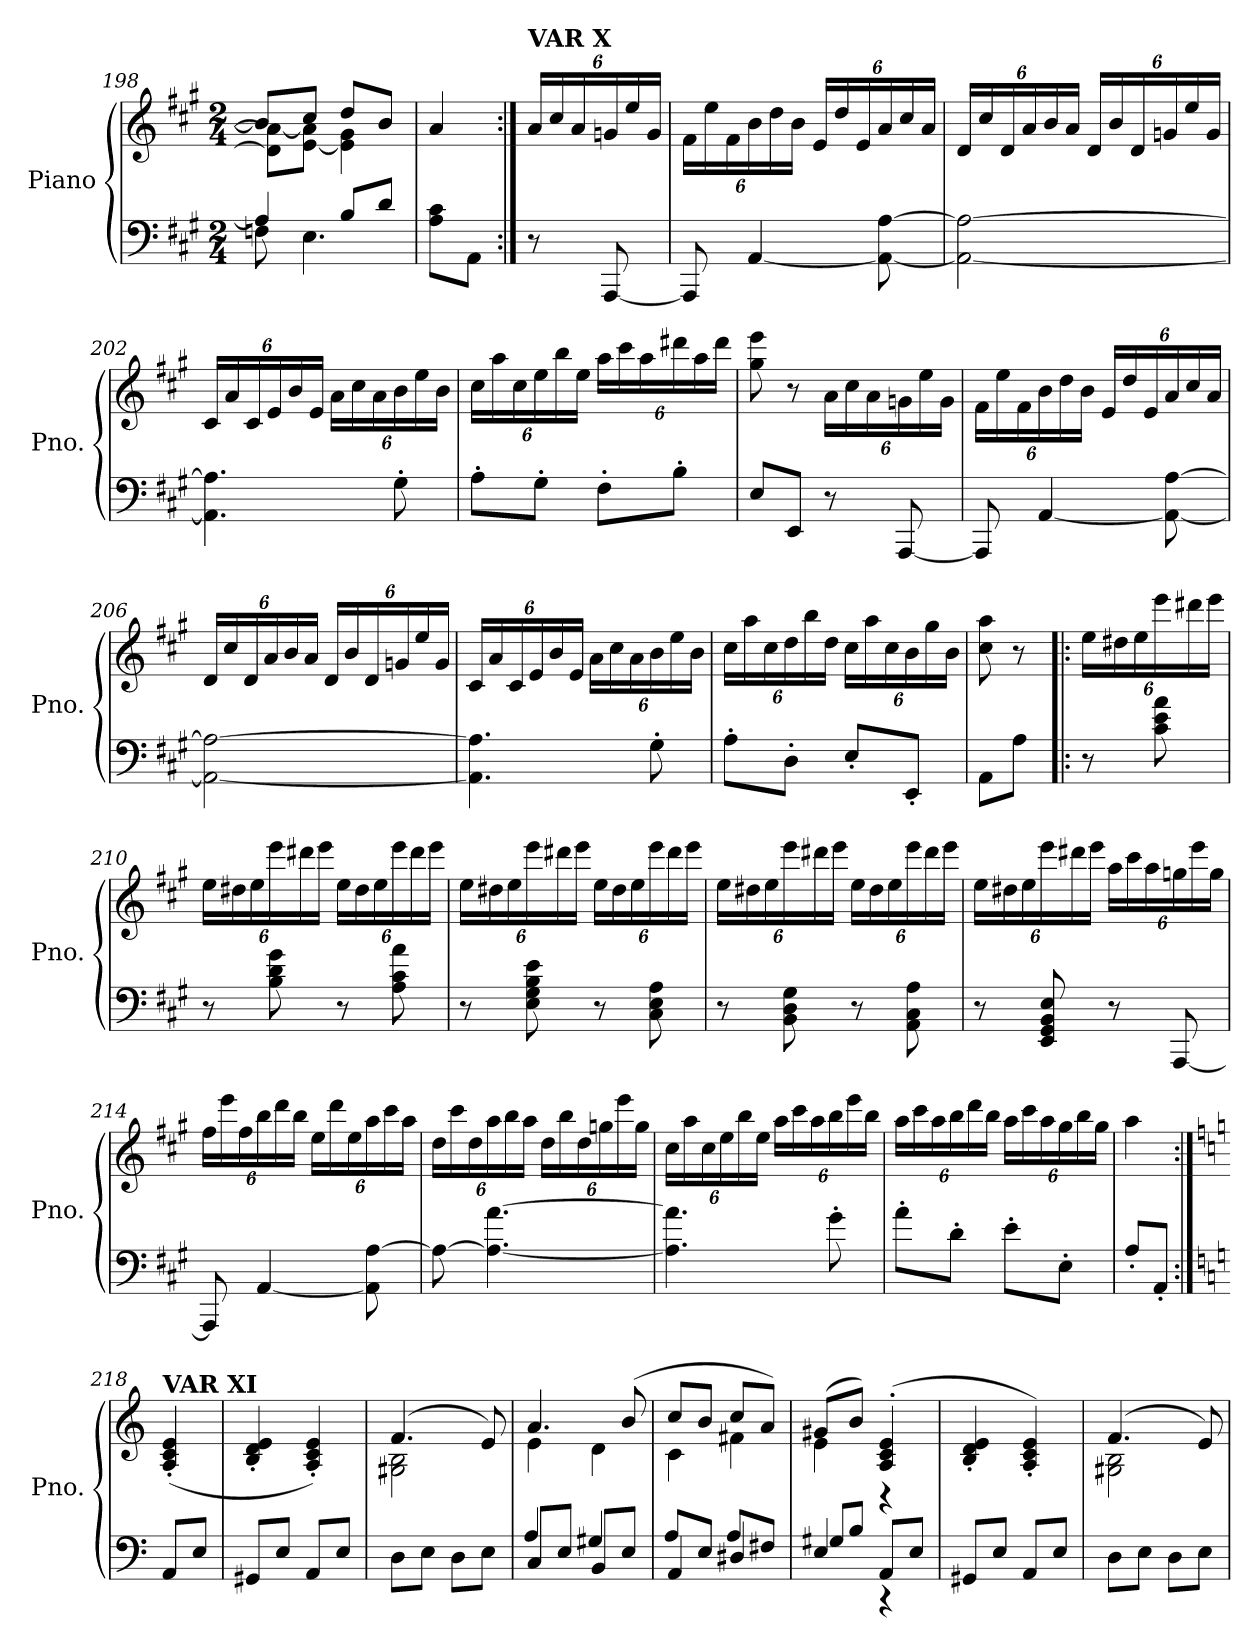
**kern	**kern
*part1	*part1
*staff2	*staff1
*I"Piano	*
*I'Pno.	*
!!LO:PB:g=z
*clefF4	*clefG2
*k[f#c#g#]	*k[f#c#g#]
*M2/4	*M2/4
=198	=198
*^	*^
4A/]	8Fn\	8b/L]	8d\] 8a\_L
.	4.E\	8cc#/J	[8e\ 8a\]J
8B/L	.	8dd/L	4e\] 4g#\
8d/J	.	8b/J	.
*v	*v	*	*
*	*v	*v
=199	=199
8A\ 8c#\L	4a/
8AA\J	.
=199X20:|!	=199X20:|!
!	!LO:TX:a:B:t=VAR X
8r	24a/LL
.	24cc#/
.	24a/
*	*Xbrackettup
[8AAA/	24gn/
.	24ee/
.	24g/JJ
=200	=200
8AAA/]	24f#\LL
.	24ee\
.	24f#\
[4AA/	24b\
.	24dd\
.	24b\JJ
.	24e/LL
.	24dd/
.	24e/
8AA\_ [8A\	24a/
.	24cc#/
.	24a/JJ
=201	=201
2AA\_ 2A\_	24d/LL
.	24cc#/
.	24d/
.	24a/
.	24b/
.	24a/JJ
.	24d/LL
.	24b/
.	24d/
.	24gn/
.	24ee/
.	24g/JJ
!!LO:LB:g=z
=202	=202
4.AA\] 4.A\]	24c#/LL
.	24a/
.	24c#/
.	24e/
.	24b/
.	24e/JJ
.	24a\LL
.	24cc#\
.	24a\
8G#'\	24b\
.	24ee\
.	24b\JJ
=203	=203
8A'\L	24cc#\LL
.	24aa\
.	24cc#\
8G#'\J	24ee\
.	24bb\
.	24ee\JJ
8F#'\L	24aa\LL
.	24ccc#\
.	24aa\
8B'\J	24ddd#X\
.	24aa\
.	24ddd#\JJ
=204	=204
8E/L	8gg#\ 8eee\
8EE/J	8r
8r	24a\LL
.	24cc#\
.	24a\
[8AAA/	24gn\
.	24ee\
.	24g\JJ
=205	=205
8AAA/]	24f#\LL
.	24ee\
.	24f#\
[4AA/	24b\
.	24dd\
.	24b\JJ
.	24e/LL
.	24dd/
.	24e/
8AA\_ [8A\	24a/
.	24cc#/
.	24a/JJ
!!LO:LB:g=z
=206	=206
2AA\_ 2A\_	24d/LL
.	24cc#/
.	24d/
.	24a/
.	24b/
.	24a/JJ
.	24d/LL
.	24b/
.	24d/
.	24gn/
.	24ee/
.	24g/JJ
=207	=207
4.AA\] 4.A\]	24c#/LL
.	24a/
.	24c#/
.	24e/
.	24b/
.	24e/JJ
.	24a\LL
.	24cc#\
.	24a\
8G#'\	24b\
.	24ee\
.	24b\JJ
=208	=208
8A'\L	24cc#\LL
.	24aa\
.	24cc#\
8D'\J	24dd\
.	24bb\
.	24dd\JJ
8E'/L	24cc#\LL
.	24aa\
.	24cc#\
8EE'/J	24b\
.	24gg#\
.	24b\JJ
=209	=209
8AA\L	8cc#\ 8aa\
8A\J	8r
=209X21!|:	=209X21!|:
8r	24ee\LL
.	24dd#X\
.	24ee\
8c#\ 8e\ 8a\	24eee\
.	24ddd#X\
.	24eee\JJ
!!LO:LB:g=z
=210	=210
8r	24ee\LL
.	24dd#X\
.	24ee\
8B\ 8d\ 8g#\	24eee\
.	24ddd#X\
.	24eee\JJ
8r	24ee\LL
.	24dd#\
.	24ee\
8A\ 8c#\ 8a\	24eee\
.	24ddd#\
.	24eee\JJ
=211	=211
8r	24ee\LL
.	24dd#X\
.	24ee\
8E\ 8G#\ 8B\ 8e\	24eee\
.	24ddd#X\
.	24eee\JJ
8r	24ee\LL
.	24dd#\
.	24ee\
8C#\ 8E\ 8A\	24eee\
.	24ddd#\
.	24eee\JJ
=212	=212
8r	24ee\LL
.	24dd#X\
.	24ee\
8BB\ 8D\ 8G#\	24eee\
.	24ddd#X\
.	24eee\JJ
8r	24ee\LL
.	24dd#\
.	24ee\
8AA\ 8C#\ 8A\	24eee\
.	24ddd#\
.	24eee\JJ
!!LO:LB:g=z
=213	=213
8r	24ee\LL
.	24dd#X\
.	24ee\
8EE/ 8GG#/ 8BB/ 8E/	24eee\
.	24ddd#X\
.	24eee\JJ
8r	24aa\LL
.	24ccc#\
.	24aa\
[8AAA/	24ggn\
.	24eee\
.	24gg\JJ
=214	=214
8AAA/]	24ff#\LL
.	24eee\
.	24ff#\
[4AA/	24bb\
.	24ddd\
.	24bb\JJ
.	24ee\LL
.	24ddd\
.	24ee\
8AA\] [8A\	24aa\
.	24ccc#\
.	24aa\JJ
=215	=215
8A\_	24dd\LL
.	24ccc#\
.	24dd\
4.A\_ [4.a\	24aa\
.	24bb\
.	24aa\JJ
.	24dd\LL
.	24bb\
.	24dd\
.	24ggn\
.	24eee\
.	24gg\JJ
!!LO:LB:g=z
=216	=216
4.A\] 4.a\]	24cc#\LL
.	24aa\
.	24cc#\
.	24ee\
.	24bb\
.	24ee\JJ
.	24aa\LL
.	24ccc#\
.	24aa\
8g#'\	24bb\
.	24eee\
.	24bb\JJ
=217	=217
8a'\L	24aa\LL
.	24ccc#\
.	24aa\
8d'\J	24bb\
.	24ddd\
.	24bb\JJ
8e'\L	24aa\LL
.	24ccc#\
.	24aa\
8E'\J	24gg#\
.	24bb\
.	24gg#\JJ
=218	=218
8A'/L	4aa\
8AA'/J	.
=218X22:|!	=218X22:|!
*k[]	*k[]
!	!LO:TX:a:B:t=VAR XI
8AA/L	(<4A/' 4c/' 4e/'
8E/J	.
=219	=219
8GG#X/L	4B/' 4d/' 4e/'
8E/J	.
8AA/L	4A/' 4c/' 4e/')
8E/J	.
=220	=220
*	*^
8D\L	(>4.f/	2G#X\ 2B\
8E\J	.	.
8D\L	.	.
8E\J	8e/)	.
!!LO:PB:g=z	!!
=221	=221	=221
*^	*	*
8C/L	4A/	4.a/	4e\
8E/J	.	.	.
8BB/L	4G#X/	.	4d\
8E/J	.	(>8b/	.
=222	=222	=222	=222
4AA/	8A/L	8cc/L	4c\
.	8E/J	8b/J	.
4D#X/	8A/L	8cc/L	4f#X\
.	8F#X/J	8a/J)	.
=223	=223	=223	=223
4E/	8G#X/L	(>8g#X/L	4e\
.	8B/J	8b/J)	.
8AA/L	4r	(>4A/' 4c/' 4e/'	4r
8E/J	.	.	.
*v	*v	*	*
*	*v	*v
=224	=224
8GG#X/L	4B/' 4d/' 4e/'
8E/J	.
8AA/L	4A/' 4c/' 4e/')
8E/J	.
=225	=225
*	*^
8D\L	(>4.f/	2G#X\ 2B\
8E\J	.	.
8D\L	.	.
8E\J	8e/)	.
*	*v	*v
=	=
*-	*-
